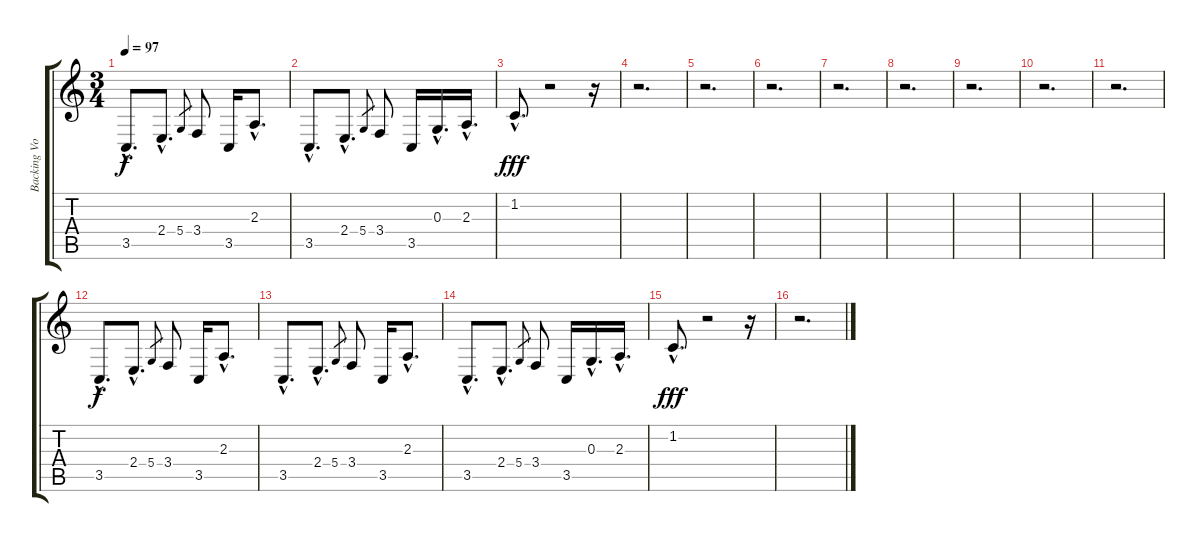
\track ("Backing Vocal" "Backing Vo") {instrument tuba}
\staff {score tabs}
\tuning (E4 B3 G3 D3 A2 E2) {hide}
\ts (3 4)
\tempo 97
\clef g2
\ks c
3.5{hac}.8{d dy f} 2.4{hac}.8{d} 5.4.8{gr} 3.4.8 3.5.16 2.3{hac}.8{d} |
3.5{hac}.8{d} 2.4{hac}.8{d} 5.4.8{gr} 3.4.8 3.5.16 0.3{hac}.16{d} 2.3{hac}.16{d} |
1.2{hac}.8{d dy fff} r.2 r.16 |
r.2{d} |
r.2{d} |
r.2{d} |
r.2{d} |
r.2{d} |
r.2{d} |
r.2{d} |
r.2{d} |
3.5{hac}.8{d dy f} 2.4{hac}.8{d} 5.4.8{gr} 3.4.8 3.5.16 2.3{hac}.8{d} |
3.5{hac}.8{d} 2.4{hac}.8{d} 5.4.8{gr} 3.4.8 3.5.16 2.3{hac}.8{d} |
3.5{hac}.8{d} 2.4{hac}.8{d} 5.4.8{gr} 3.4.8 3.5.16 0.3{hac}.16{d} 2.3{hac}.16{d} |
1.2{hac}.8{d dy fff} r.2 r.16 |
r.2{d}
